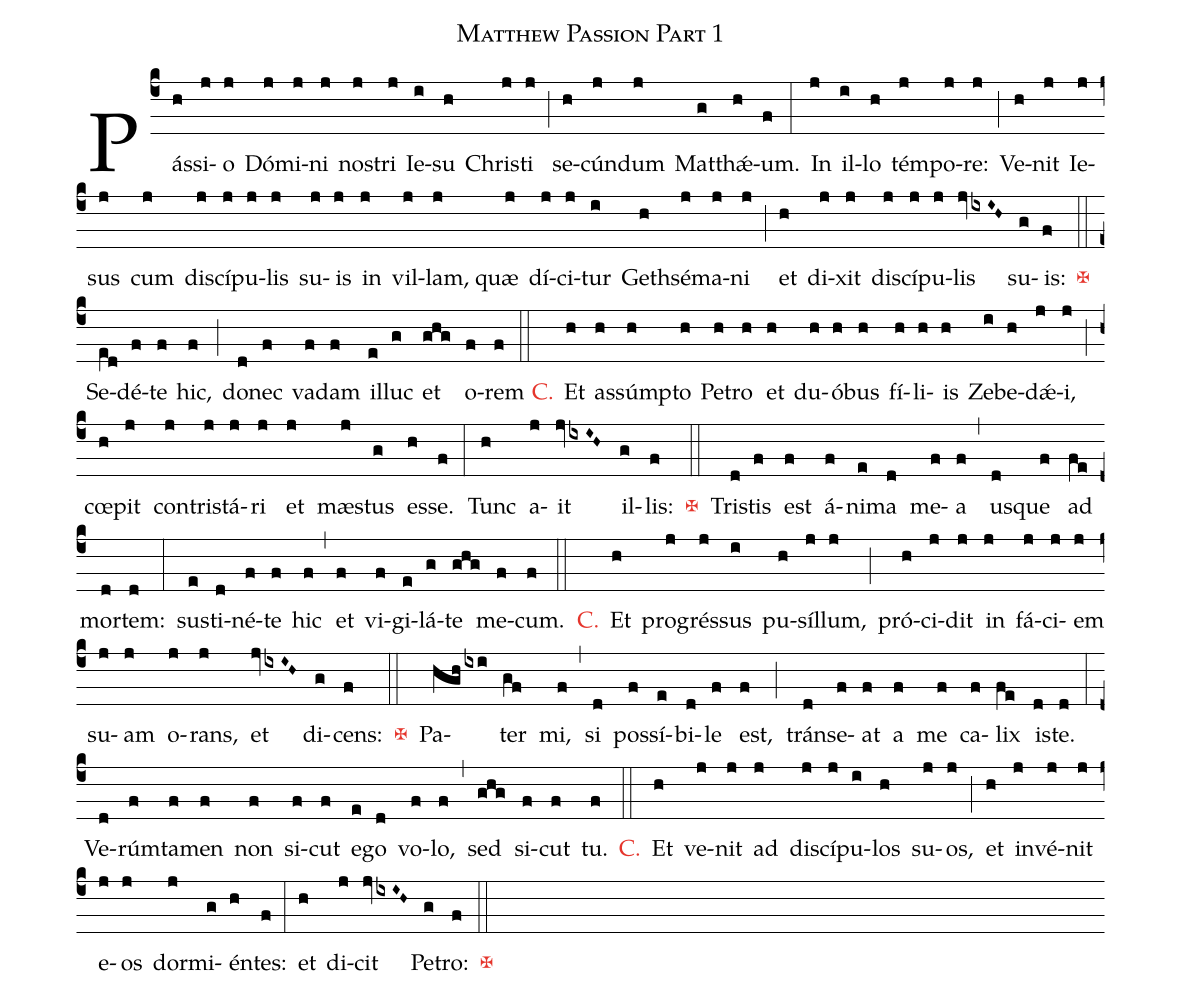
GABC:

name:Matthew Passion Part 1;
%%
(c4) Pás(h)si(j)o(j) Dó(j)mi(j)ni(j) no(j)stri(j) Ie(i)su(h) Chris(j)ti(j) (;) se(h)cún(j)dum(j) Matt(g)h<sp>'ae</sp>(h)um.(f) (:) In(j) il(i)lo(h) tém(j)po(j)re:(j) (;) Ve(h)nit(j) Ie(j)sus(j) cum(j) dis(j)cí(j)pu(j)lis(j) su(j)is(j) in(j) vil(j)lam(j), quæ(j) dí(j)ci(j)tur(i) Geth(h)sé(j)ma(j)ni(j) (;) et(h) di(j)xit(j) dis(j)cí(j)pu(j)lis(jvixI~H~) su(g)is:(f) <c><v>\maltese</v></c>(::) Se(eV!d)dé(f)te(f) hic,(f) (;) do(d)nec(f) va(f)dam(f) il(e)luc(g) et(ghg) o(f)rem(f) (::) <c>C.</c>() Et(h) as(h)súmp(h)to(h) Pet(h)ro(h) et(h) du(h)ó(h)bus(h) fí(h)li(h)is(h) Ze(i)be(h)d<sp>'ae</sp>(j)i,(j) (;) cœ(h)pit(j) con(j)tri(j)stá(j)ri(j) et(j) mæ(j)stus(g) es(h)se.(f) (:) Tunc(h) a(j)it(jvixI~H~) il(g)lis:(f) <c><v>\maltese</v></c>(::) Tri(d)stis(f) est(f) á(f)ni(e)ma(d) me(f)a(f) (,) us(d)que(f) ad(fe) mor(d)tem:(d) (:) sus(e)ti(d)né(f)te(f) hic(f) (,) et(f) vi(f)gi(e)lá(g)te(ghg) me(f)cum.(f) (::) <c>C.</c>() Et(h) pro(j)grés(j)sus(i) pu(h)síl(j)lum,(j) (;) pró(h)ci(j)dit(j) in(j) fá(j)ci(j)em(j) su(j)am(j) o(j)rans,(j) et(jvixI~H~) di(g)cens:(f) <c><v>\maltese</v></c>(::) Pa(hghixi)ter(gf) mi,(f) (,) si(d) pos(f)sí(e)bi(d)le(f) est,(f) (;) trán(d)se(f)at(f) a(f) me(f) ca(f)lix(fe) is(d)te.(d) (:) Ve(d)rúm(f)ta(f)men(f) non(f) si(f)cut(f) e(e)go(d) vo(f)lo,(f) (,) sed(ghg) si(f)cut(f) tu.(f) <c>C.</c>(::) Et(h) ve(j)nit(j) ad(j) dis(j)cí(j)pu(i)los(h) su(j)os,(j) (;) et(h) in(j)vé(j)nit(j) e(j)os(j) dor(j)mi(g)én(h)tes:(f) (:) et(h) di(j)cit(jvixI~H~) Pe(g)tro:(f) <c><v>\maltese</v></c>(::)
